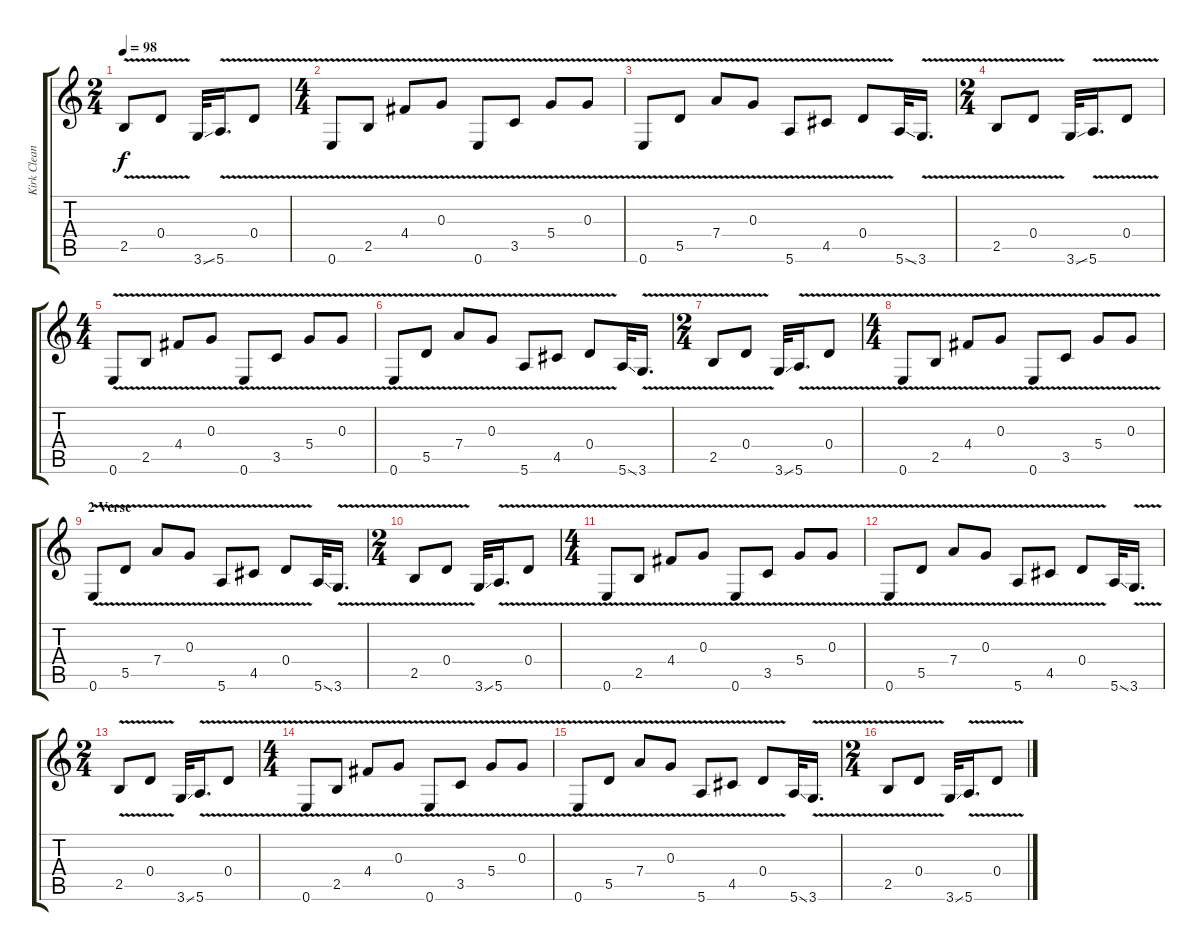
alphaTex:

\track ("Kirk Clean" "Kirk Clean") {instrument electricguitarclean}
\staff {score tabs}
\tuning (E4 B3 G3 D3 A2 E2) {hide}
\ts (2 4)
\tempo 98
\clef g2
\ks c
2.5{v}.8{dy f} 0.4{v}.8 3.6{ss}.32 5.6{v}.16{d} 0.4{v}.8 |
\ts (4 4)
0.6{v}.8 2.5{v}.8 4.4{v}.8 0.3{v}.8 0.6{v}.8 3.5{v}.8 5.4{v}.8 0.3{v}.8 |
0.6{v}.8 5.5{v}.8 7.4{v}.8 0.3{v}.8 5.6{v}.8 4.5{v}.8 0.4{v}.8 5.6{ss}.32 3.6{v}.16{d} |
\ts (2 4)
2.5{v}.8 0.4{v}.8 3.6{ss}.32 5.6{v}.16{d} 0.4{v}.8 |
\ts (4 4)
0.6{v}.8 2.5{v}.8 4.4{v}.8 0.3{v}.8 0.6{v}.8 3.5{v}.8 5.4{v}.8 0.3{v}.8 |
0.6{v}.8 5.5{v}.8 7.4{v}.8 0.3{v}.8 5.6{v}.8 4.5{v}.8 0.4{v}.8 5.6{ss}.32 3.6{v}.16{d} |
\ts (2 4)
2.5{v}.8 0.4{v}.8 3.6{ss}.32 5.6{v}.16{d} 0.4{v}.8 |
\ts (4 4)
0.6{v}.8 2.5{v}.8 4.4{v}.8 0.3{v}.8 0.6{v}.8 3.5{v}.8 5.4{v}.8 0.3{v}.8 |
\section ("" "2 Verse")
0.6{v}.8 5.5{v}.8 7.4{v}.8 0.3{v}.8 5.6{v}.8 4.5{v}.8 0.4{v}.8 5.6{ss}.32 3.6{v}.16{d} |
\ts (2 4)
2.5{v}.8 0.4{v}.8 3.6{ss}.32 5.6{v}.16{d} 0.4{v}.8 |
\ts (4 4)
0.6{v}.8 2.5{v}.8 4.4{v}.8 0.3{v}.8 0.6{v}.8 3.5{v}.8 5.4{v}.8 0.3{v}.8 |
0.6{v}.8 5.5{v}.8 7.4{v}.8 0.3{v}.8 5.6{v}.8 4.5{v}.8 0.4{v}.8 5.6{ss}.32 3.6{v}.16{d} |
\ts (2 4)
2.5{v}.8 0.4{v}.8 3.6{ss}.32 5.6{v}.16{d} 0.4{v}.8 |
\ts (4 4)
0.6{v}.8 2.5{v}.8 4.4{v}.8 0.3{v}.8 0.6{v}.8 3.5{v}.8 5.4{v}.8 0.3{v}.8 |
0.6{v}.8 5.5{v}.8 7.4{v}.8 0.3{v}.8 5.6{v}.8 4.5{v}.8 0.4{v}.8 5.6{ss}.32 3.6{v}.16{d} |
\ts (2 4)
2.5{v}.8 0.4{v}.8 3.6{ss}.32 5.6{v}.16{d} 0.4{v}.8
